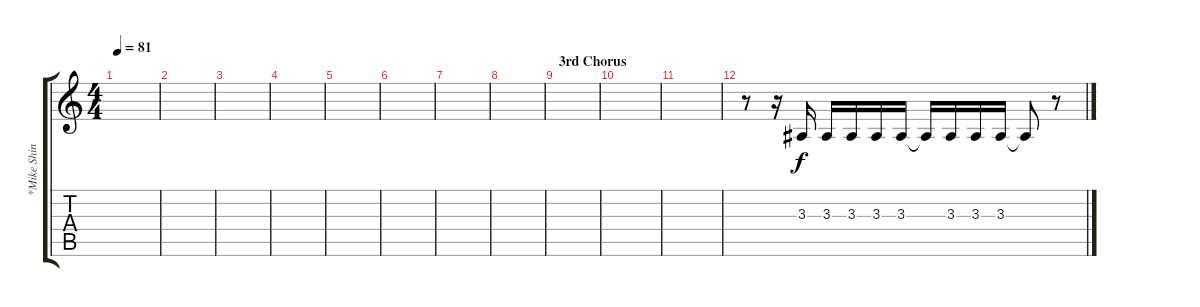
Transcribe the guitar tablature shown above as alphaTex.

\track ("*Mike Shinoda (Turn on if you want)" "*Mike Shin") {instrument electricgrandpiano}
\staff {score tabs}
\tuning (E4 B3 G3 D3 A2 E2) {hide}
\ts (4 4)
\tempo 81
\clef g2
\ks c
|
|
|
|
|
|
|
|
\section ("" "3rd Chorus")
|
|
|
r.8 r.16 3.3.16 3.3.16 3.3.16 3.3.16 3.3.16 3.3{t}.16 3.3.16 3.3.16 3.3.16 3.3{t}.8 r.8
